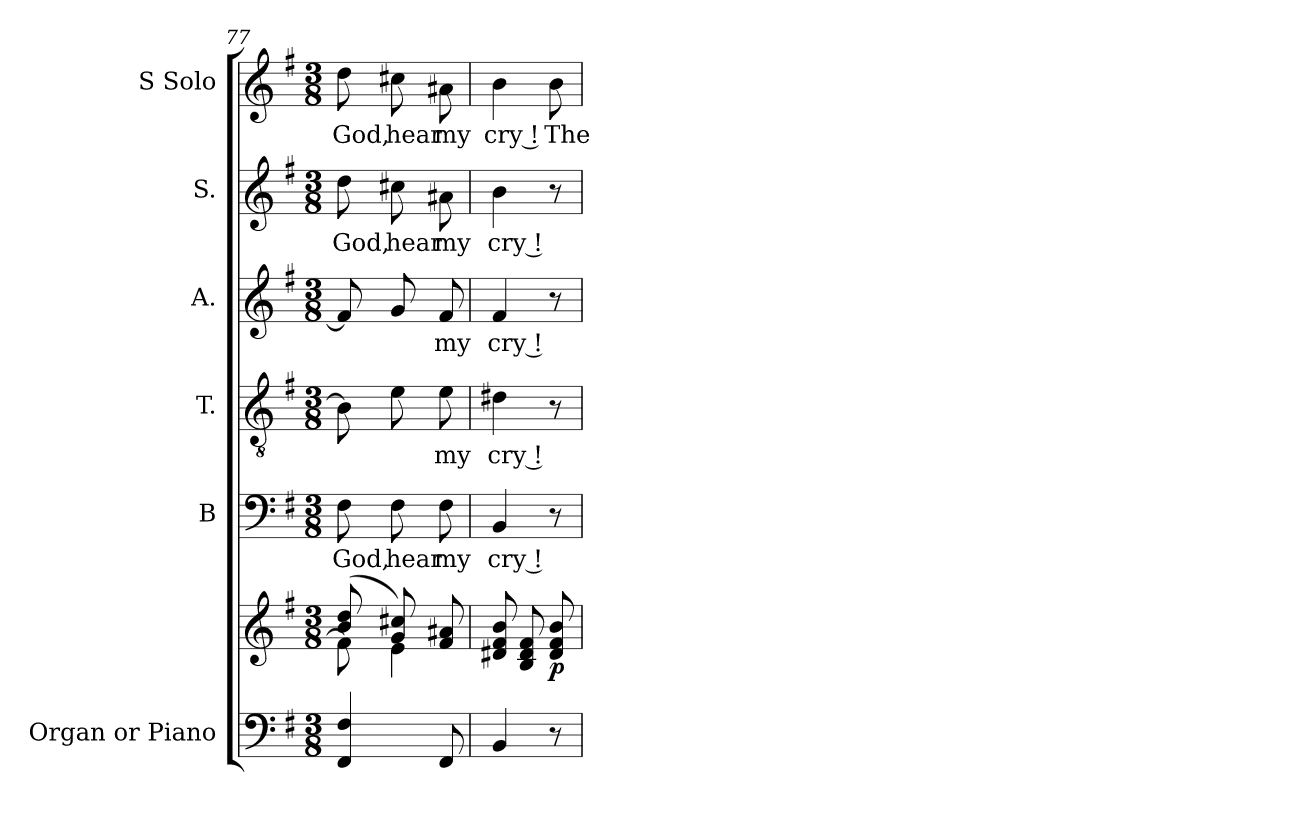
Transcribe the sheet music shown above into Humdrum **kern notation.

**kern	**kern	**dynam	**kern	**text	**kern	**text	**kern	**text	**kern	**text	**kern	**text
*part6	*part6	*part6	*part5	*part5	*part4	*part4	*part3	*part3	*part2	*part2	*part1	*part1
*staff7	*staff6	*staff6/7	*staff5	*staff5	*staff4	*staff4	*staff3	*staff3	*staff2	*staff2	*staff1	*staff1
*I"Organ or  Piano	*	*	*I"B	*	*I"T.	*	*I"A.	*	*I"S.	*	*I"S    Solo	*
*	*	*	*I'B.	*	*I'T.	*	*I'A.	*	*I'S.	*	*I'S.	*
*clefF4	*clefG2	*	*clefF4	*	*clefGv2	*	*clefG2	*	*clefG2	*	*clefG2	*
*	*	*	*	*	*ITrd7c12	*	*	*	*	*	*	*
*k[f#]	*k[f#]	*	*k[f#]	*	*k[f#]	*	*k[f#]	*	*k[f#]	*	*k[f#]	*
*G:	*G:	*	*G:	*	*G:	*	*G:	*	*G:	*	*G:	*
*M3/8	*M3/8	*	*M3/8	*	*M3/8	*	*M3/8	*	*M3/8	*	*M3/8	*
=77	=77	=77	=77	=77	=77	=77	=77	=77	=77	=77	=77	=77
*	*^	*	*	*	*	*	*	*	*	*	*	*
4FF#/ 4F#/	(8b/ 8dd/	8f#\]	.	8F#\	God,	8BB\]	.	8f#/]	.	8dd\	God,	8dd\	God,
.	8g/ 8cc#X/)	4e\	.	8F#\	hear	8E\	.	8g/	.	8cc#X\	hear	8cc#X\	hear
8FF#/	8f#/ 8a#X/	.	.	8F#\	my	8E\	my	8f#/	my	8a#X\	my	8a#X\	my
*	*v	*v	*	*	*	*	*	*	*	*	*	*	*
=78	=78	=78	=78	=78	=78	=78	=78	=78	=78	=78	=78	=78
4BB/	8d#X/ 8f#/ 8b/	.	4BB/	cry !	4D#X\	cry !	4f#/	cry !	4b\	cry !	4b\	cry !
.	8B/ 8d#/ 8f#/	.	.	.	.	.	.	.	.	.	.	.
!	!	!LO:DY:b	!	!	!	!	!	!	!	!	!	!
8r	8d#/ 8f#/ 8b/	p	8r	.	8r	.	8r	.	8r	.	8b\	The
=	=	=	=	=	=	=	=	=	=	=	=	=
*-	*-	*-	*-	*-	*-	*-	*-	*-	*-	*-	*-	*-
